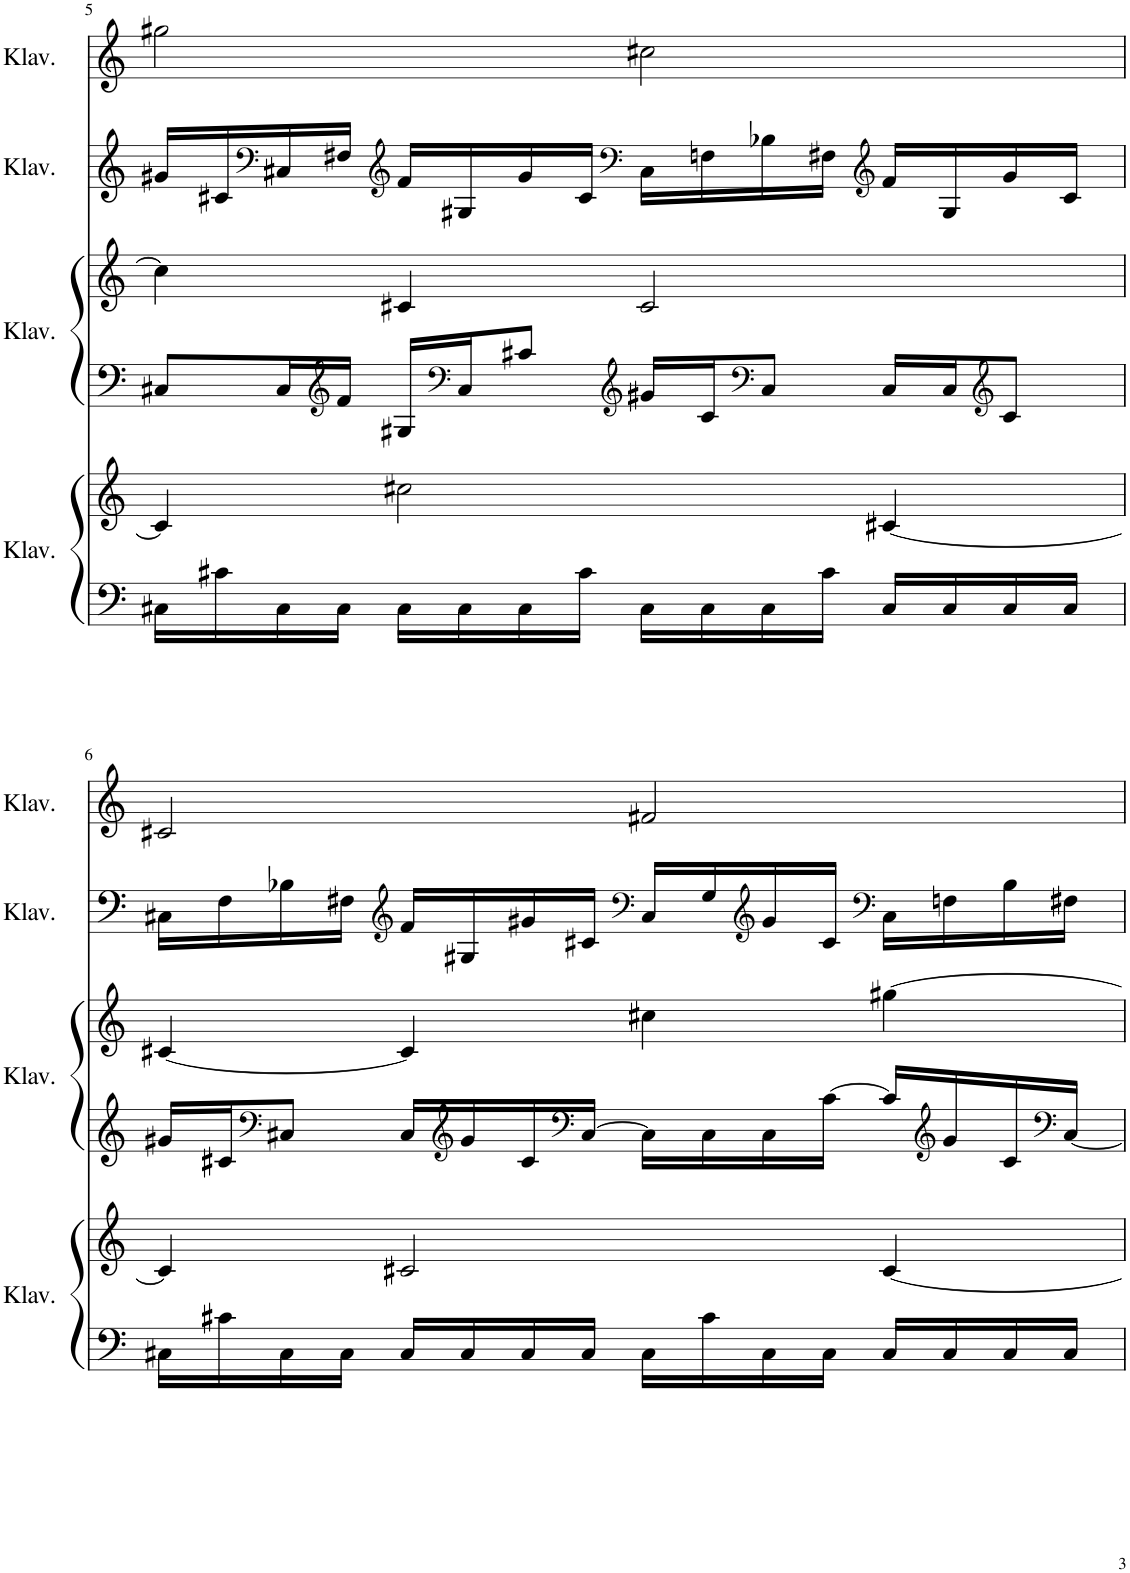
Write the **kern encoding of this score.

**kern	**kern	**kern	**kern	**kern	**kern
*part4	*part4	*part3	*part3	*part2	*part1
*staff6	*staff5	*staff4	*staff3	*staff2	*staff1
*I"Klavier	*	*I"Klavier	*	*I"Klavier	*I"Klavier
*I'Klav.	*	*I'Klav.	*	*I'Klav.	*I'Klav.
!!LO:PB:g=z
*clefF4	*clefG2	*clefF4	*clefG2	*clefF4	*clefG2
*k[]	*k[]	*k[]	*k[]	*k[]	*k[]
*M4/4	*M4/4	*M4/4	*M4/4	*M4/4	*M4/4
=5	=5	=5	=5	=5	=5
16C#X\LL	4c#/]	8C#X/L	4cc#\]	16g#X/LL	2gg#X\
16c#X\	.	.	.	16c#X/	.
*	*	*	*	*clefF4	*
16C#\	.	16C#/L	.	16C#X/	.
*	*	*clefG2	*	*	*
16C#\JJ	.	16f/JJ	.	16F#X/JJ	.
*	*	*	*	*clefG2	*
16C#\LL	2cc#X\	16G#X/LL	4c#X/	16f/LL	.
*	*	*clefF4	*	*	*
16C#\	.	16C#/J	.	16G#X/	.
16C#\	.	8c#X/J	.	16g#/	.
16c#\JJ	.	.	.	16c#/JJ	.
*	*	*clefG2	*	*clefF4	*
16C#\LL	.	16g#X/LL	2c#/	16C#\LL	2cc#X\
16C#\	.	16c#/J	.	16Fn\	.
*	*	*clefF4	*	*	*
16C#\	.	8C#/J	.	16B-X\	.
16c#\JJ	.	.	.	16F#X\JJ	.
*	*	*	*	*clefG2	*
16C#/LL	[4c#X/	16C#/LL	.	16f/LL	.
16C#/	.	16C#/J	.	16G#/	.
*	*	*clefG2	*	*	*
16C#/	.	8c#/J	.	16g#/	.
16C#/JJ	.	.	.	16c#/JJ	.
!!LO:LB:g=z
=6	=6	=6	=6	=6	=6
16C#X\LL	4c#/]	16g#X/LL	[4c#X/	16C#X\LL	2c#X/
16c#X\	.	16c#X/J	.	16F\	.
*	*	*clefF4	*	*	*
16C#\	.	8C#X/J	.	16B-X\	.
16C#\JJ	.	.	.	16F#X\JJ	.
*	*	*	*	*clefG2	*
16C#/LL	2c#X/	16C#/LL	4c#/]	16f/LL	.
*	*	*clefG2	*	*	*
16C#/	.	16g#/	.	16G#X/	.
16C#/	.	16c#/	.	16g#X/	.
*	*	*clefF4	*	*	*
16C#/JJ	.	[16C#/JJ	.	16c#X/JJ	.
*	*	*	*	*clefF4	*
16C#\LL	.	16C#\LL]	4cc#X\	16C#/LL	2f#X/
16c#\	.	16C#\	.	16G#/	.
*	*	*	*	*clefG2	*
16C#\	.	16C#\	.	16g#/	.
16C#\JJ	.	[16c#\JJ	.	16c#/JJ	.
*	*	*	*	*clefF4	*
16C#/LL	[4c#/	16c#/LL]	[4gg#X\	16C#\LL	.
*	*	*clefG2	*	*	*
16C#/	.	16g#/	.	16Fn\	.
16C#/	.	16c#/	.	16B-\	.
*	*	*clefF4	*	*	*
16C#/JJ	.	[16C#/JJ	.	16F#X\JJ	.
=	=	=	=	=	=
*-	*-	*-	*-	*-	*-
